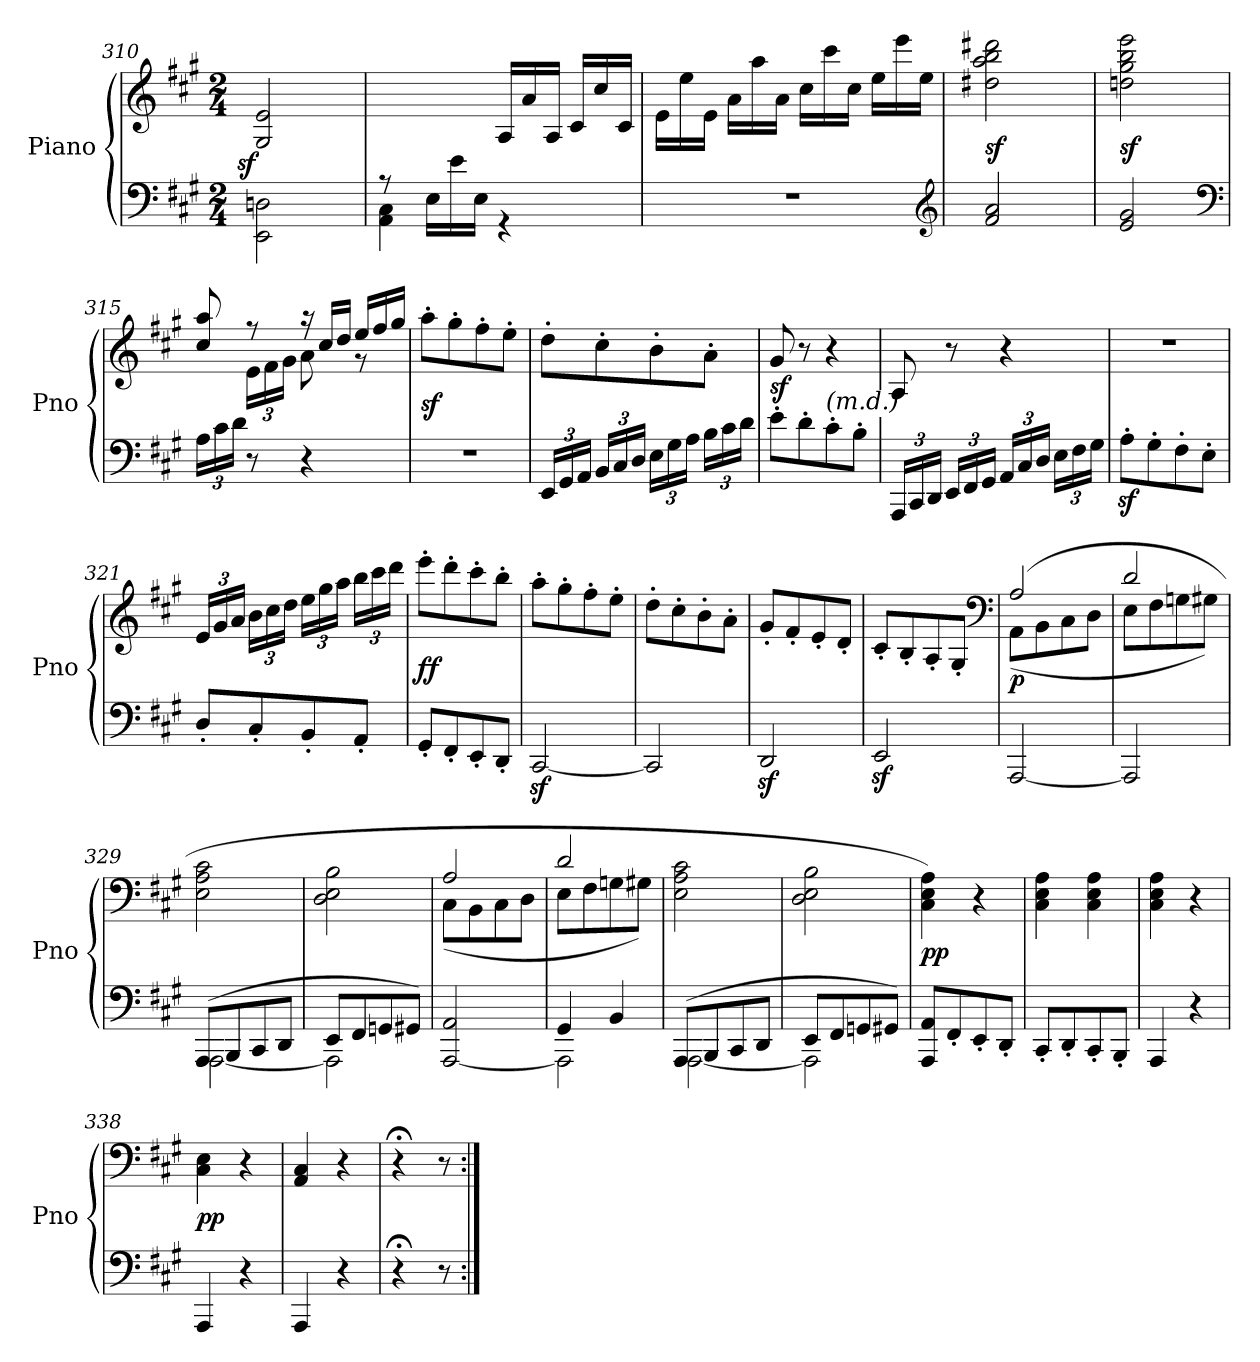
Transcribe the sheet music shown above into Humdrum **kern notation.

**kern	**kern	**dynam
*part1	*part1	*part1
*staff2	*staff1	*staff1/2
*I"Piano	*	*
*I'Pno	*	*
*clefF4	*clefG2	*
*k[f#c#g#]	*k[f#c#g#]	*
*M2/4	*M2/4	*
=310	=310	=310
!	!	!LO:DY:rj
2EE\ 2Dn\	2G#/ 2e/	sf
=311	=311	=311
*^	*	*
8rA	4AA 4C#	4ryy	.
*Xtuplet	*	*	*
24E\LL	.	.	.
24e/	.	.	.
24E\JJ	.	.	.
*	*	*Xtuplet	*
4rGG	4ryy	24A/LL	.
.	.	24a\	.
.	.	24A/JJ	.
.	.	24c#/LL	.
.	.	24cc#\	.
.	.	24c#/JJ	.
*v	*v	*	*
=312	=312	=312
2r	24e\LL	.
.	24ee\	.
.	24e\JJ	.
.	24aLL	.
.	24aa	.
.	24aJJ	.
.	24cc#LL	.
.	24ccc#	.
.	24cc#JJ	.
.	24eeLL	.
.	24eee	.
.	24eeJJ	.
*clefG2	*	*
=313	=313	=313
2f# 2a	2dd#X 2aa 2bb 2ddd#X	sf
=314	=314	=314
2e 2g#	2ddn 2gg# 2bb 2eee	sf
*clefF4	*	*
=315	=315	=315
*tuplet	*	*
*	*^	*
24ALL	8cc#/ 8aa/	8ryy	.
24c#	.	.	.
24dJJ	.	.	.
*	*	*tuplet	*
*	*	*Xbrackettup	*
8r	8rff	24eLL	.
.	.	24f#	.
.	.	24g#JJ	.
4r	24raa	8a	.
.	24cc#LL	.	.
.	24ddJJ	.	.
.	24eeLL	8rg	.
.	24ff#	.	.
.	24gg#JJ	.	.
*	*v	*v	*
=316	=316	=316
2r	8aa'L	sf
.	8gg#'	.
.	8ff#'	.
.	8ee'J	.
=317	=317	=317
24EELL	8dd'L	.
24GG#	.	.
24AAJJ	.	.
24BBLL	8cc#'	.
24C#	.	.
24DJJ	.	.
24ELL	8b'	.
24G#	.	.
24AJJ	.	.
24BLL	8a'J	.
24c#	.	.
24dJJ	.	.
=318	=318	=318
8e'L	8g#	sf
8d'	8r	.
!LO:TX:a:i:t=(m.d.)	!	!
8c#'	4r	.
8B'J	.	.
=319	=319	=319
24AAA/LL	8A/	.
24CC#/	.	.
24DD/JJ	.	.
24EELL	8r	.
24FF#	.	.
24GG#JJ	.	.
24AALL	4r	.
24C#	.	.
24DJJ	.	.
24ELL	.	.
24F#	.	.
24G#JJ	.	.
=320	=320	=320
8Az'L	2r	.
8G#'	.	.
8F#'	.	.
8E'J	.	.
=321	=321	=321
8D'L	24eLL	.
.	24g#	.
.	24aJJ	.
8C#'	24bLL	.
.	24cc#	.
.	24ddJJ	.
8BB'	24eeLL	.
.	24gg#	.
.	24aaJJ	.
8AA'J	24bbLL	.
.	24ccc#	.
.	24dddJJ	.
=322	=322	=322
8GG#'L	8eee'L	ff
8FF#'	8ddd'	.
8EE'	8ccc#'	.
8DD'J	8bb'J	.
=323	=323	=323
[2CC#z	8aa'L	.
.	8gg#'	.
.	8ff#'	.
.	8ee'J	.
=324	=324	=324
2CC#]	8dd'L	.
.	8cc#'	.
.	8b'	.
.	8a'J	.
=325	=325	=325
2DDz	8g#'L	.
.	8f#'	.
.	8e'	.
.	8d'J	.
=326	=326	=326
2EEz	8c#'L	.
.	8B'	.
.	8A'	.
.	8G#'J	.
*	*clefF4	*
=327	=327	=327
*	*^	*
[2AAA	(2A	(<8AA/L	p
.	.	8BB\	.
.	.	8C#\	.
.	.	8D\J	.
=328	=328	=328	=328
2AAA]	2d	8EL	.
.	.	8F#	.
.	.	8Gn	.
.	.	8G#XJ)	.
*	*v	*v	*
=329	=329	=329
*^	*	*
(8AAAL	[2AAA	2E 2A 2c#	.
8BBB	.	.	.
8CC#	.	.	.
8DDJ	.	.	.
=330	=330	=330	=330
8EEL	2AAA]	2D 2E 2B	.
8FF#	.	.	.
8GGn	.	.	.
8GG#XJ)	.	.	.
*v	*v	*	*
=331	=331	=331
*	*^	*
[2AAA 2AA	2A	(8C#L	.
.	.	8BB	.
.	.	8C#	.
.	.	8DJ	.
=332	=332	=332	=332
*^	*	*	*
4GG#	2AAA]	2d	8EL	.
.	.	.	8F#	.
4BB	.	.	8Gn	.
.	.	.	8G#XJ)	.
*	*	*v	*v	*
=333	=333	=333	=333
(8AAAL	[2AAA	2E 2A 2c#	.
8BBB	.	.	.
8CC#	.	.	.
8DDJ	.	.	.
=334	=334	=334	=334
8EEL	2AAA]	2D 2E 2B	.
8FF#	.	.	.
8GGn	.	.	.
8GG#XJ)	.	.	.
*v	*v	*	*
=335	=335	=335
8AAA 8AAL	4C# 4E 4A)	pp
8FF#'	.	.
8EE'	4r	.
8DD'J	.	.
=336	=336	=336
8CC#'L	4C# 4E 4A	.
8DD'	.	.
8CC#'	4C# 4E 4A	.
8BBB'J	.	.
=337	=337	=337
4AAA	4C# 4E 4A	.
4r	4r	.
=338	=338	=338
4AAA	4C# 4E	pp
4r	4r	.
=339	=339	=339
4AAA	4AA 4C#	.
4r	4r	.
=340	=340	=340
4r;<	4r;<	.
8r	8r	.
=:|!	=:|!	=:|!
*-	*-	*-
